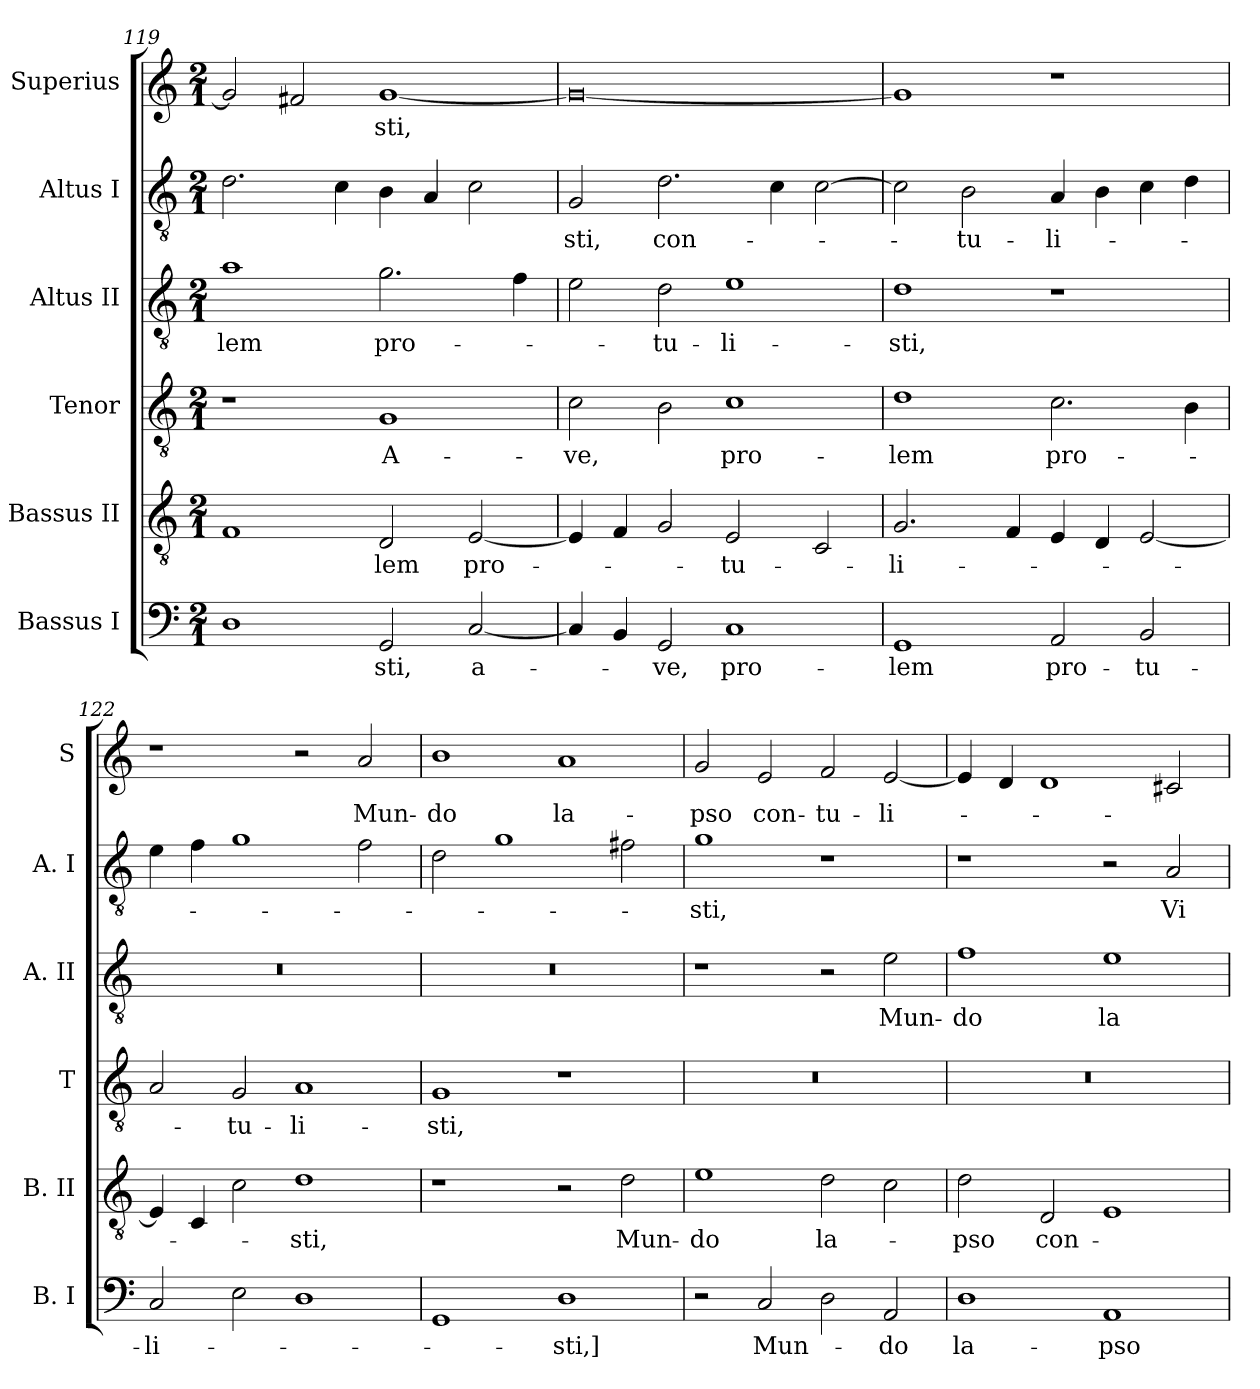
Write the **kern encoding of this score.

**kern	**text	**kern	**text	**kern	**text	**kern	**text	**kern	**text	**kern	**text
*part6	*part6	*part5	*part5	*part4	*part4	*part3	*part3	*part2	*part2	*part1	*part1
*staff6	*staff6	*staff5	*staff5	*staff4	*staff4	*staff3	*staff3	*staff2	*staff2	*staff1	*staff1
*I"Bassus I	*	*I"Bassus II	*	*I"Tenor	*	*I"Altus II	*	*I"Altus I	*	*I"Superius	*
*I'B. I	*	*I'B. II	*	*I'T	*	*I'A. II	*	*I'A. I	*	*I'S	*
*clefF4	*	*clefGv2	*	*clefGv2	*	*clefGv2	*	*clefGv2	*	*clefG2	*
*k[]	*	*k[]	*	*k[]	*	*k[]	*	*k[]	*	*k[]	*
*C:	*	*C:	*	*C:	*	*C:	*	*C:	*	*C:	*
*M2/1	*	*M2/1	*	*M2/1	*	*M2/1	*	*M2/1	*	*M2/1	*
=119	=119	=119	=119	=119	=119	=119	=119	=119	=119	=119	=119
1D	.	1F	.	1r	.	1a	-lem	2.d	.	2g]	.
.	.	.	.	.	.	.	.	.	.	2f#X	.
.	.	.	.	.	.	.	.	4c	.	.	.
2GG	-sti,	2D	-lem	1G	A-	2.g	pro-	4B	.	[1g	-sti,
.	.	.	.	.	.	.	.	4A	.	.	.
[2C	a-	[2E	pro-	.	.	.	.	2c	.	.	.
.	.	.	.	.	.	4f	.	.	.	.	.
=120	=120	=120	=120	=120	=120	=120	=120	=120	=120	=120	=120
4C]	.	4E]	.	2c	-ve,	2e	.	2G	-sti,	0g_	.
4BB	.	4F	.	.	.	.	.	.	.	.	.
2GG	-ve,	2G	.	2B	.	2d	-tu-	2.d	con-	.	.
1C	pro-	2E	-tu-	1c	pro-	1e	-li-	.	.	.	.
.	.	.	.	.	.	.	.	4c	.	.	.
.	.	2C	.	.	.	.	.	[2c	.	.	.
=121	=121	=121	=121	=121	=121	=121	=121	=121	=121	=121	=121
1GG	-lem	2.G	-li-	1d	-lem	1d	-sti,	2c]	.	1g]	.
.	.	.	.	.	.	.	.	2B	-tu-	.	.
.	.	4F	.	.	.	.	.	.	.	.	.
2AA	pro-	4E	.	2.c	pro-	1r	.	4A	-li-	1r	.
.	.	4D	.	.	.	.	.	4B	.	.	.
2BB	-tu-	[2E	.	.	.	.	.	4c	.	.	.
.	.	.	.	4B	.	.	.	4d	.	.	.
=122	=122	=122	=122	=122	=122	=122	=122	=122	=122	=122	=122
2C	-li-	4E]	.	2A	.	0r	.	4e	.	1r	.
.	.	4C	.	.	.	.	.	4f	.	.	.
2E	.	2c	.	2G	-tu-	.	.	1g	.	.	.
1D	.	1d	-sti,	1A	-li-	.	.	.	.	2r	.
.	.	.	.	.	.	.	.	2f	.	2a	Mun-
=123	=123	=123	=123	=123	=123	=123	=123	=123	=123	=123	=123
1GG	.	1r	.	1G	-sti,	0r	.	2d	.	1b	-do
.	.	.	.	.	.	.	.	1g	.	.	.
1D	-sti,]	2r	.	1r	.	.	.	.	.	1a	la-
.	.	2d	Mun-	.	.	.	.	2f#X	.	.	.
=124	=124	=124	=124	=124	=124	=124	=124	=124	=124	=124	=124
2r	.	1e	-do	0r	.	1r	.	1g	-sti,	2g	-pso
2C	Mun-	.	.	.	.	.	.	.	.	2e	con-
2D	.	2d	la-	.	.	2r	.	1r	.	2f	-tu-
2AA	-do	2c	.	.	.	2e	Mun-	.	.	[2e	-li-
=125	=125	=125	=125	=125	=125	=125	=125	=125	=125	=125	=125
1D	la-	2d	-pso	0r	.	1f	-do	1r	.	4e]	.
.	.	.	.	.	.	.	.	.	.	4d	.
.	.	2D	con-	.	.	.	.	.	.	1d	.
1AA	-pso	1E	.	.	.	1e	la-	2r	.	.	.
.	.	.	.	.	.	.	.	2A	Vi-	2c#X	.
=	=	=	=	=	=	=	=	=	=	=	=
*-	*-	*-	*-	*-	*-	*-	*-	*-	*-	*-	*-
